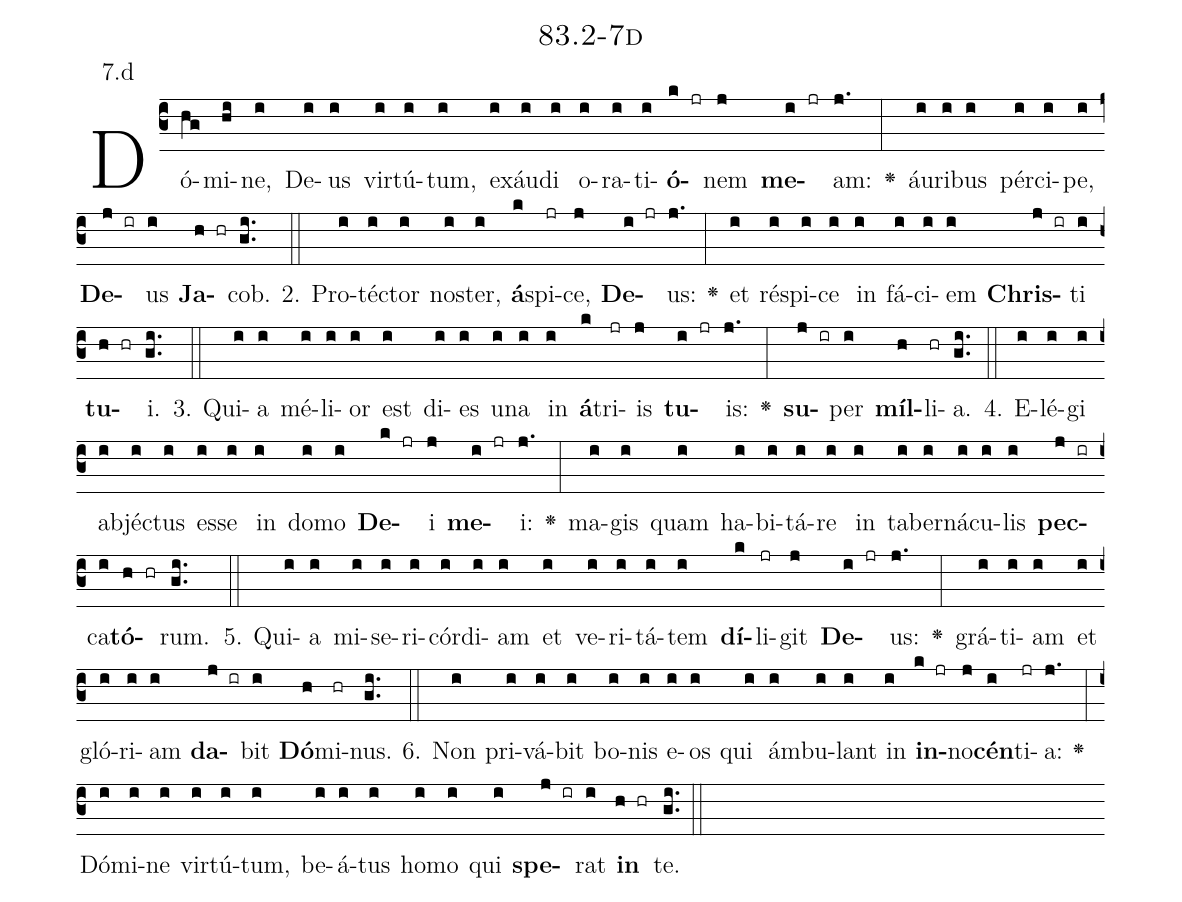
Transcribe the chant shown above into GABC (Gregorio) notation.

name: 83.2-7d;
annotation: 7.d;
%%
(c3)Dó(hg)mi(hi)ne,(i) De(i)us(i) vir(i)tú(i)tum,(i) ex(i)áu(i)di(i) o(i)ra(i)ti(i)<b>ó</b>(k jr)nem(j) <b>me</b>(i jr)am:(j.) <v>\greheightstar</v>(:) áu(i)ri(i)bus(i) pér(i)ci(i)pe,(i) <b>De</b>(j ir)us(i) <b>Ja</b>(h hr)cob.(gi..) (::)
2. Pro(i)téc(i)tor(i) nos(i)ter,(i) <b>á</b>(k)spi(jr)ce,(j) <b>De</b>(i jr)us:(j.) <v>\greheightstar</v>(:) et(i) ré(i)spi(i)ce(i) in(i) fá(i)ci(i)em(i) <b>Chris</b>(j ir)ti(i) <b>tu</b>(h hr)i.(gi..) (::)
3. Qui(i)a(i) mé(i)li(i)or(i) est(i) di(i)es(i) u(i)na(i) in(i) <b>á</b>(k)tri(jr)is(j) <b>tu</b>(i jr)is:(j.) <v>\greheightstar</v>(:) <b>su</b>(j ir)per(i) <b>míl</b>(h)li(hr)a.(gi..) (::)
4. E(i)lé(i)gi(i) ab(i)jéc(i)tus(i) es(i)se(i) in(i) do(i)mo(i) <b>De</b>(k jr)i(j) <b>me</b>(i jr)i:(j.) <v>\greheightstar</v>(:) ma(i)gis(i) quam(i) ha(i)bi(i)tá(i)re(i) in(i) ta(i)ber(i)ná(i)cu(i)lis(i) <b>pec</b>(j ir)ca(i)<b>tó</b>(h hr)rum.(gi..) (::)
5. Qui(i)a(i) mi(i)se(i)ri(i)cór(i)di(i)am(i) et(i) ve(i)ri(i)tá(i)tem(i) <b>dí</b>(k)li(jr)git(j) <b>De</b>(i jr)us:(j.) <v>\greheightstar</v>(:) grá(i)ti(i)am(i) et(i) gló(i)ri(i)am(i) <b>da</b>(j ir)bit(i) <b>Dó</b>(h)mi(hr)nus.(gi..) (::)
6. Non(i) pri(i)vá(i)bit(i) bo(i)nis(i) e(i)os(i) qui(i) ám(i)bu(i)lant(i) in(i) <b>in</b>(k jr)no(j)<b>cén</b>(i)ti(jr)a:(j.) <v>\greheightstar</v>(:) Dó(i)mi(i)ne(i) vir(i)tú(i)tum,(i) be(i)á(i)tus(i) ho(i)mo(i) qui(i) <b>spe</b>(j ir)rat(i) <b>in</b>(h hr) te.(gi..) (::)
